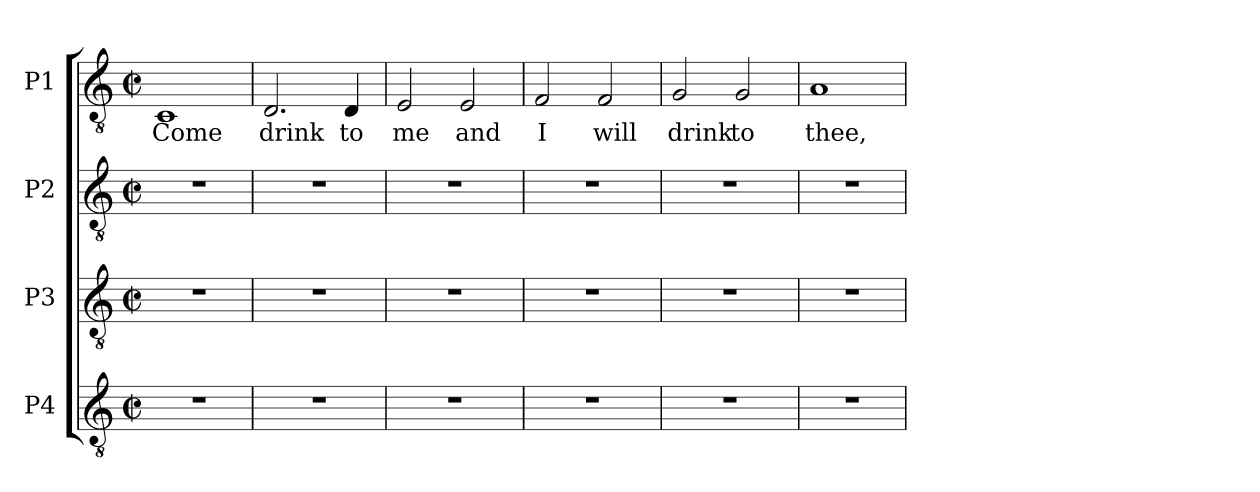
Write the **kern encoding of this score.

**kern	**kern	**kern	**kern	**text
*part4	*part3	*part2	*part1	*part1
*staff4	*staff3	*staff2	*staff1	*staff1
*I"P4	*I"P3	*I"P2	*I"P1	*
!!LO:PB:g=z
*clefGv2	*clefGv2	*clefGv2	*clefGv2	*
*ITrd7c12	*ITrd7c12	*ITrd7c12	*ITrd7c12	*
*k[]	*k[]	*k[]	*k[]	*
*C:	*C:	*C:	*C:	*
*M2/2	*M2/2	*M2/2	*M2/2	*
*met(c|)	*met(c|)	*met(c|)	*met(c|)	*
=1	=1	=1	=1	=1
!	!	!	!	!LO:LY:b:color=#000000
1r	1r	1r	1CCi	Come
=2	=2	=2	=2	=2
!	!	!	!	!LO:LY:b:color=#000000
1r	1r	1r	2.DDi/	drink
!	!	!	!	!LO:LY:b:color=#000000
.	.	.	4DDi/	to
=3	=3	=3	=3	=3
!	!	!	!	!LO:LY:b:color=#000000
1r	1r	1r	2EEi/	me
!	!	!	!	!LO:LY:b:color=#000000
.	.	.	2EEi/	and
=4	=4	=4	=4	=4
!	!	!	!	!LO:LY:b:color=#000000
1r	1r	1r	2FFi/	I
!	!	!	!	!LO:LY:b:color=#000000
.	.	.	2FFi/	will
=5	=5	=5	=5	=5
!	!	!	!	!LO:LY:b:color=#000000
1r	1r	1r	2GGi/	drink
!	!	!	!	!LO:LY:b:color=#000000
.	.	.	2GGi/	to
=6	=6	=6	=6	=6
!	!	!	!	!LO:LY:b:color=#000000
1r	1r	1r	1AAi	thee,
=	=	=	=	=
*-	*-	*-	*-	*-
